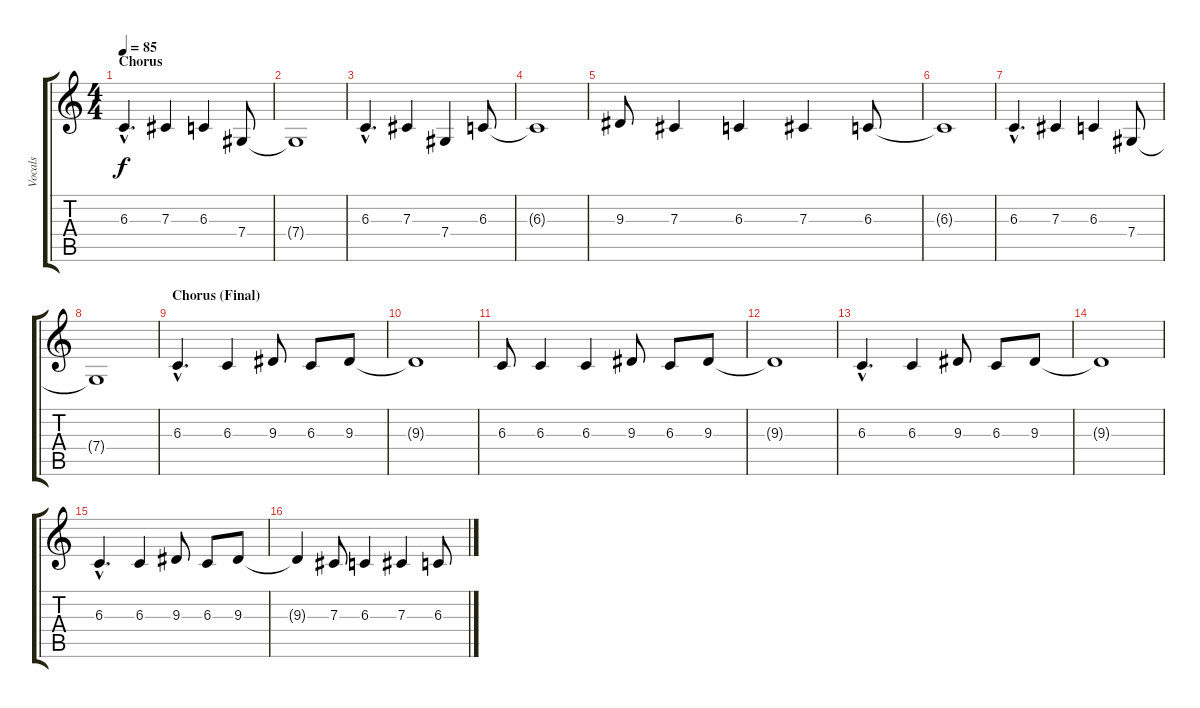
\track ("Vocals" "Vocals") {instrument lead1square}
\staff {score tabs}
\tuning (Eb4 Bb3 Gb3 Db3 Ab2 Eb2) {hide}
\ts (4 4)
\section ("" "Chorus")
\tempo 85
\clef g2
\ks c
6.3{hac}.4{d dy f} 7.3.4 6.3.4 7.4.8 |
7.4{t}.1 |
6.3{hac}.4{d} 7.3.4 7.4.4 6.3.8 |
6.3{t}.1 |
9.3.8 7.3.4 6.3.4 7.3.4 6.3.8 |
6.3{t}.1 |
6.3{hac}.4{d} 7.3.4 6.3.4 7.4.8 |
7.4{t}.1 |
\section ("" "Chorus (Final)")
6.3{hac}.4{d} 6.3.4 9.3.8 6.3.8 9.3.8 |
9.3{t}.1 |
6.3.8 6.3.4 6.3.4 9.3.8 6.3.8 9.3.8 |
9.3{t}.1 |
6.3{hac}.4{d} 6.3.4 9.3.8 6.3.8 9.3.8 |
9.3{t}.1 |
6.3{hac}.4{d} 6.3.4 9.3.8 6.3.8 9.3.8 |
9.3{t}.4 7.3.8 6.3.4 7.3.4 6.3.8{volume 5}
